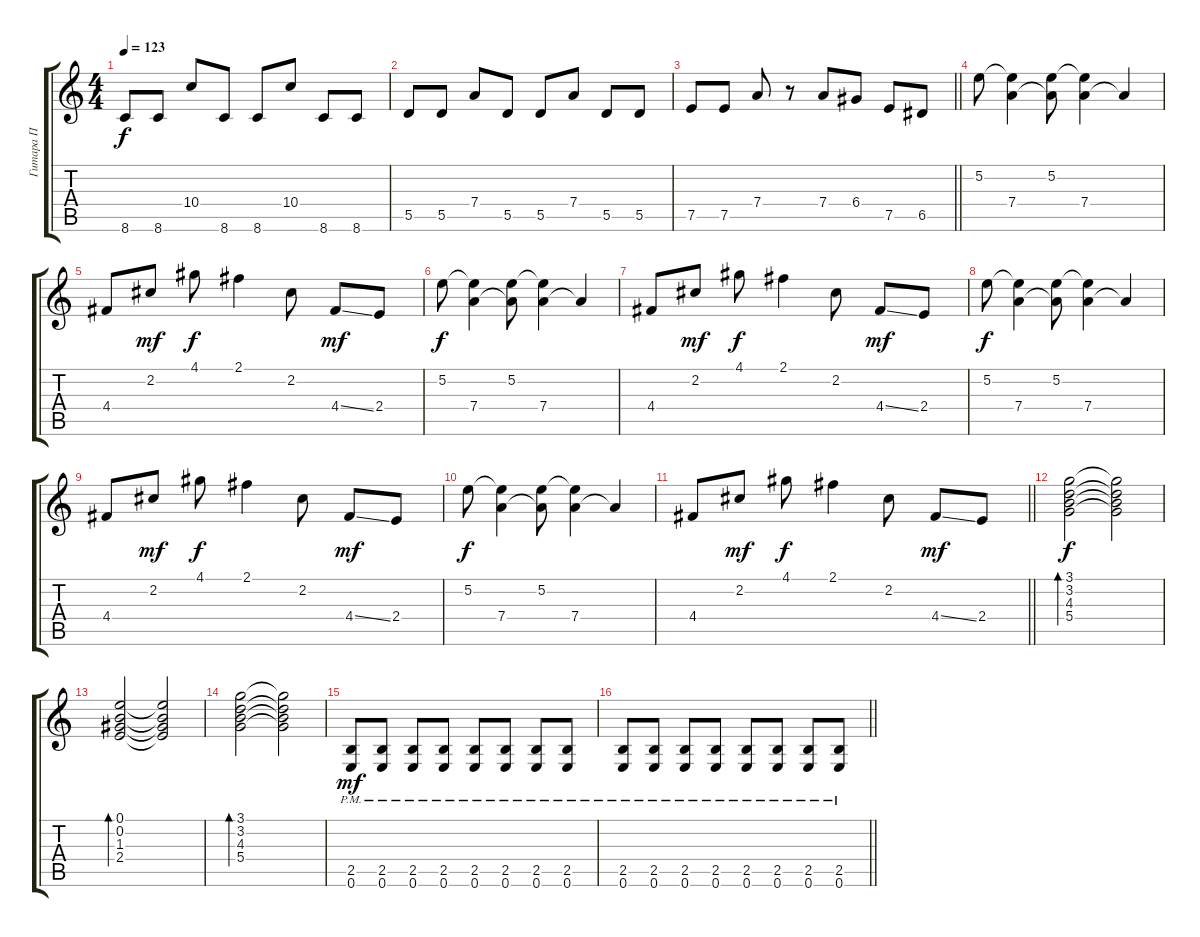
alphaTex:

\track ("Гитара П" "Гитара П") {instrument distortionguitar}
\staff {score tabs}
\tuning (E4 B3 G3 D3 A2 E2) {hide}
\ts (4 4)
\tempo 123
\clef g2
\ks c
8.6.8{dy f} 8.6.8 10.4.8 8.6.8 8.6.8 10.4.8 8.6.8 8.6.8 |
5.5.8 5.5.8 7.4.8 5.5.8 5.5.8 7.4.8 5.5.8 5.5.8 |
\barLineRight lightlight
7.5.8 7.5.8 7.4.8 r.8 7.4.8 6.4.8 7.5.8 6.5.8 |
5.2.8 (5.2{t} 7.4).4 (5.2 7.4{t}).8 (5.2{t} 7.4).4 7.4{t}.4 |
4.4.8 2.2.8{dy mf} 4.1.8{dy f} 2.1.4 2.2.8 4.4{ss}.8{dy mf} 2.4.8 |
5.2.8{dy f} (5.2{t} 7.4).4 (5.2 7.4{t}).8 (5.2{t} 7.4).4 7.4{t}.4 |
4.4.8 2.2.8{dy mf} 4.1.8{dy f} 2.1.4 2.2.8 4.4{ss}.8{dy mf} 2.4.8 |
5.2.8{dy f} (5.2{t} 7.4).4 (5.2 7.4{t}).8 (5.2{t} 7.4).4 7.4{t}.4 |
4.4.8 2.2.8{dy mf} 4.1.8{dy f} 2.1.4 2.2.8 4.4{ss}.8{dy mf} 2.4.8 |
5.2.8{dy f} (5.2{t} 7.4).4 (5.2 7.4{t}).8 (5.2{t} 7.4).4 7.4{t}.4 |
\barLineRight lightlight
4.4.8 2.2.8{dy mf} 4.1.8{dy f} 2.1.4 2.2.8 4.4{ss}.8{dy mf} 2.4.8 |
(3.1 3.2 4.3 5.4).2{bd 240 dy f} (3.1{t} 3.2{t} 4.3{t} 5.4{t}).2 |
(0.1 0.2 1.3 2.4).2{bd 240} (0.1{t} 0.2{t} 1.3{t} 2.4{t}).2 |
(3.1 3.2 4.3 5.4).2{bd 240} (3.1{t} 3.2{t} 4.3{t} 5.4{t}).2 |
(2.5{pm} 0.6{pm}).8{dy mf} (2.5{pm} 0.6{pm}).8 (2.5{pm} 0.6{pm}).8 (2.5{pm} 0.6{pm}).8 (2.5{pm} 0.6{pm}).8 (2.5{pm} 0.6{pm}).8 (2.5{pm} 0.6{pm}).8 (2.5{pm} 0.6{pm}).8 |
\barLineRight lightlight
(2.5{pm} 0.6{pm}).8 (2.5{pm} 0.6{pm}).8 (2.5{pm} 0.6{pm}).8 (2.5{pm} 0.6{pm}).8 (2.5{pm} 0.6{pm}).8 (2.5{pm} 0.6{pm}).8 (2.5{pm} 0.6{pm}).8 (2.5{pm} 0.6{pm}).8
